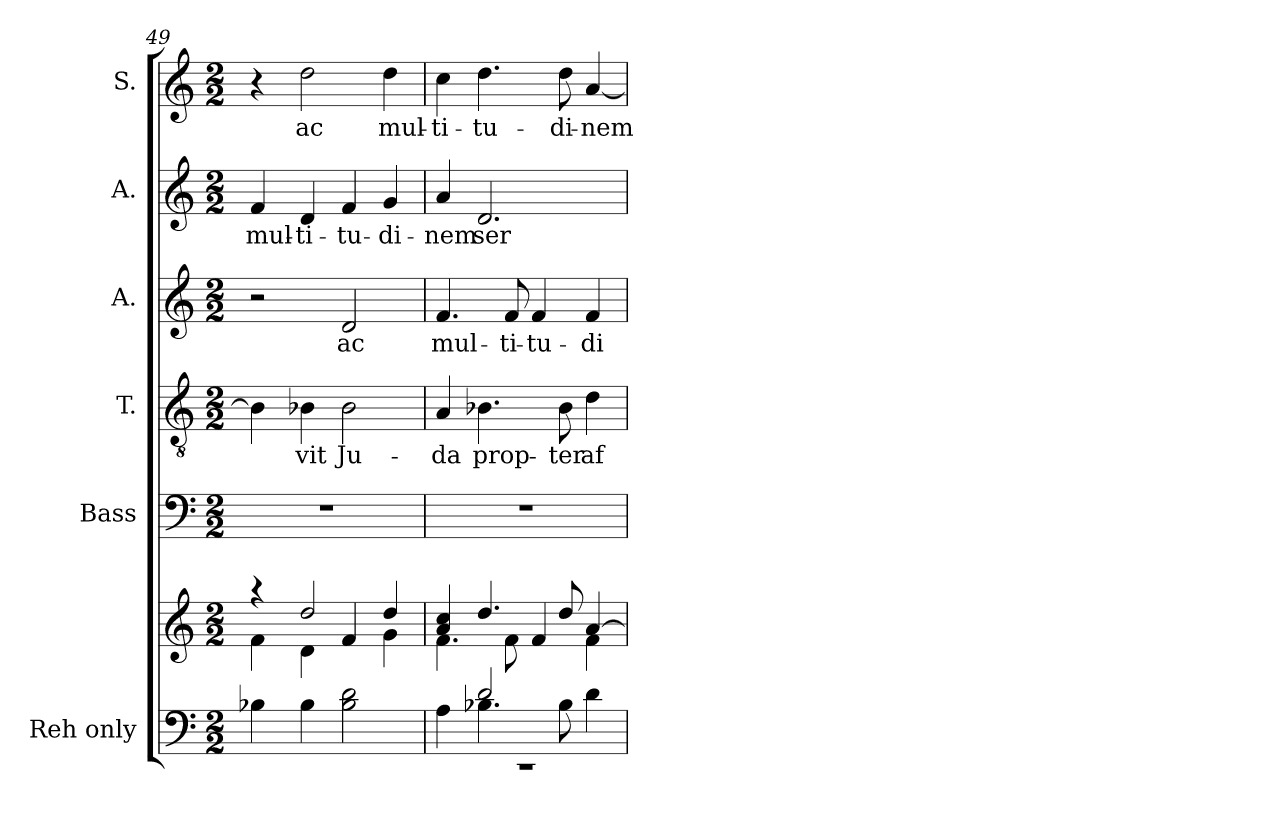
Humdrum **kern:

**kern	**kern	**kern	**kern	**text	**kern	**text	**kern	**text	**kern	**text
*part6	*part6	*part5	*part4	*part4	*part3	*part3	*part2	*part2	*part1	*part1
*staff7	*staff6	*staff5	*staff4	*staff4	*staff3	*staff3	*staff2	*staff2	*staff1	*staff1
*I"Reh only	*	*I"Bass	*I"T.	*	*I"A.	*	*I"A.	*	*I"S.	*
*	*	*I'B.	*	*	*	*	*	*	*	*
*clefF4	*clefG2	*clefF4	*clefGv2	*	*clefG2	*	*clefG2	*	*clefG2	*
*	*	*	*	*	*ITrd7c12	*	*ITrd7c12	*	*	*
*k[]	*k[]	*k[]	*k[]	*	*k[]	*	*k[]	*	*k[]	*
*C:	*C:	*C:	*C:	*	*C:	*	*C:	*	*C:	*
*M2/2	*M2/2	*M2/2	*M2/2	*	*M2/2	*	*M2/2	*	*M2/2	*
=49	=49	=49	=49	=49	=49	=49	=49	=49	=49	=49
*^	*^	*	*	*	*	*	*	*	*	*
!	!	!	!	!	!	!	!	!	!	!LO:LY:b	!	!
4B-X\	2ryy	4raa	4f\	1r	4B-\]	.	2r	.	4F/	mul-	4r	.
!	!	!	!	!	!	!LO:LY:b	!	!	!	!LO:LY:b	!	!LO:LY:b
4B-\	.	2dd/	4d\	.	4B-X\	-vit	.	.	4D/	-ti-	2dd\	ac
!	!	!	!	!	!	!LO:LY:b	!	!LO:LY:b	!	!LO:LY:b	!	!
2B-\ 2d\	2ryy	.	4f/	.	2B-\	Ju-	2D/	ac	4F/	-tu-	.	.
!	!	!	!	!	!	!	!	!	!	!LO:LY:b	!	!LO:LY:b
.	.	4dd/	4g\	.	.	.	.	.	4G/	-di-	4dd\	mul-
=50	=50	=50	=50	=50	=50	=50	=50	=50	=50	=50	=50	=50
*	*^	*	*	*	*	*	*	*	*	*	*	*
!	!	!	!	!	!	!	!LO:LY:b	!	!LO:LY:b	!	!LO:LY:b	!	!LO:LY:b
4A\	1rEE	4ryy	4a/ 4cc/	4.f\	1r	4A/	-da	4.F/	mul-	4A/	-nem	4cc\	-ti-
!	!	!	!	!	!	!	!LO:LY:b	!	!	!	!LO:LY:b	!	!LO:LY:b
4.B-X\	.	2d/	4.dd/	.	.	4.B-X\	prop-	.	.	2.D/	ser-	4.dd\	-tu-
!	!	!	!	!	!	!	!	!	!LO:LY:b	!	!	!	!
.	.	.	.	8f\	.	.	.	8F/	-ti-	.	.	.	.
!	!	!	!	!	!	!	!	!	!LO:LY:b	!	!	!	!
.	.	.	.	4f/	.	.	.	4F/	-tu-	.	.	.	.
!	!	!	!	!	!	!	!LO:LY:b	!	!	!	!	!	!LO:LY:b
8B-\	.	.	8dd/	.	.	8B-\	-ter	.	.	.	.	8dd\	-di-
!	!	!	!	!	!	!	!LO:LY:b	!	!LO:LY:b	!	!	!	!LO:LY:b
4d\	.	4ryy	[>4a/	4f\	.	4d\	af-	4F/	-di-	.	.	[<4a/	-nem
*v	*v	*v	*	*	*	*	*	*	*	*	*	*	*
*	*v	*v	*	*	*	*	*	*	*	*	*
=	=	=	=	=	=	=	=	=	=	=
*-	*-	*-	*-	*-	*-	*-	*-	*-	*-	*-
